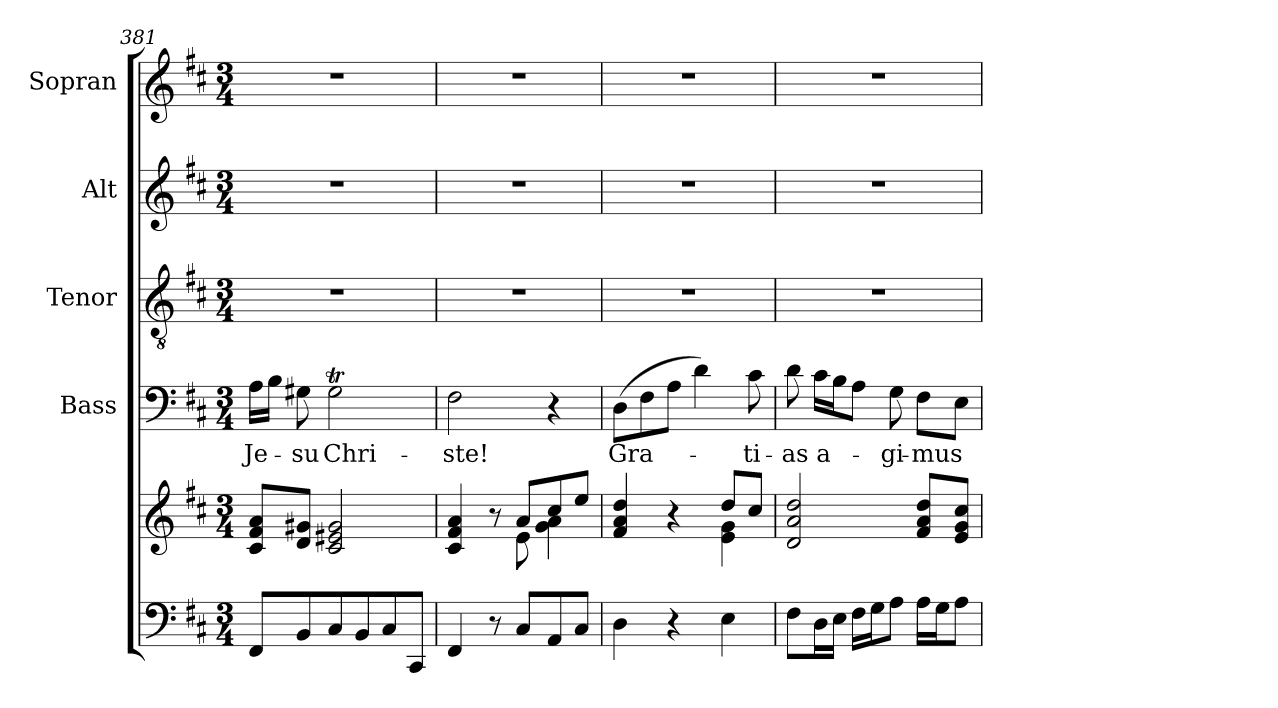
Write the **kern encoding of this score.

**kern	**kern	**kern	**text	**kern	**kern	**kern
*part5	*part5	*part4	*part4	*part3	*part2	*part1
*staff6	*staff5	*staff4	*staff4	*staff3	*staff2	*staff1
*	*	*I"Bass	*	*I"Tenor	*I"Alt	*I"Sopran
*	*	*I'B.	*	*I'T.	*I'A.	*I'S.
*clefF4	*clefG2	*clefF4	*	*clefGv2	*clefG2	*clefG2
*k[f#c#]	*k[f#c#]	*k[f#c#]	*	*k[f#c#]	*k[f#c#]	*k[f#c#]
*D:	*D:	*D:	*	*D:	*D:	*D:
*M3/4	*M3/4	*M3/4	*	*M3/4	*M3/4	*M3/4
=381	=381	=381	=381	=381	=381	=381
!	!	!	!LO:LY:b	!	!	!
8FF#/L	8c#/ 8f#/ 8a/L	16A\LL	Je-	2.r	2.r	2.r
.	.	16B\JJ	.	.	.	.
!	!	!	!LO:LY:b	!	!	!
8BB/	8d/ 8g#X/J	8G#X\	-su	.	.	.
!	!	!	!LO:LY:b	!	!	!
8C#/	2c#/ 2e#X/ 2g#/	2G#t\	Chri-	.	.	.
8BB/	.	.	.	.	.	.
8C#/	.	.	.	.	.	.
8CC#/J	.	.	.	.	.	.
=382	=382	=382	=382	=382	=382	=382
*	*^	*	*	*	*	*
!	!	!	!	!LO:LY:b	!	!	!
4FF#/	4c#/ 4f#/ 4a/	4.ryy	2F#\	-ste!	2.r	2.r	2.r
8r	8r	.	.	.	.	.	.
8C#/L	8a/L	8e\	.	.	.	.	.
8AA/	8cc#/	4g\ 4a\	4r	.	.	.	.
8C#/J	8ee/J	.	.	.	.	.	.
=383	=383	=383	=383	=383	=383	=383	=383
!	!	!	!	!LO:LY:b	!	!	!
4D\	4f#/ 4a/ 4dd/	2ryy	(>8D\L	Gra-	2.r	2.r	2.r
.	.	.	8F#\	.	.	.	.
4r	4r	.	8A\J	.	.	.	.
.	.	.	4d\)	.	.	.	.
4E\	8dd/L	4e\ 4g\	.	.	.	.	.
!	!	!	!	!LO:LY:b	!	!	!
.	8cc#/J	.	8c#\	-ti-	.	.	.
*	*v	*v	*	*	*	*	*
=384	=384	=384	=384	=384	=384	=384
!	!	!	!LO:LY:b	!	!	!
8F#\L	2d/ 2a/ 2dd/	8d\	-as	2.r	2.r	2.r
!	!	!	!LO:LY:b	!	!	!
16D\L	.	16c#\LL	a-	.	.	.
16E\JJ	.	16B\J	.	.	.	.
16F#\LL	.	8A\J	.	.	.	.
16G\J	.	.	.	.	.	.
!	!	!	!LO:LY:b	!	!	!
8A\J	.	8G\	-gi-	.	.	.
!	!	!	!LO:LY:b	!	!	!
16A\LL	8f#/ 8a/ 8dd/L	8F#\L	-mus	.	.	.
16G\J	.	.	.	.	.	.
8A\J	8e/ 8g/ 8cc#/J	8E\J	.	.	.	.
=	=	=	=	=	=	=
*-	*-	*-	*-	*-	*-	*-
